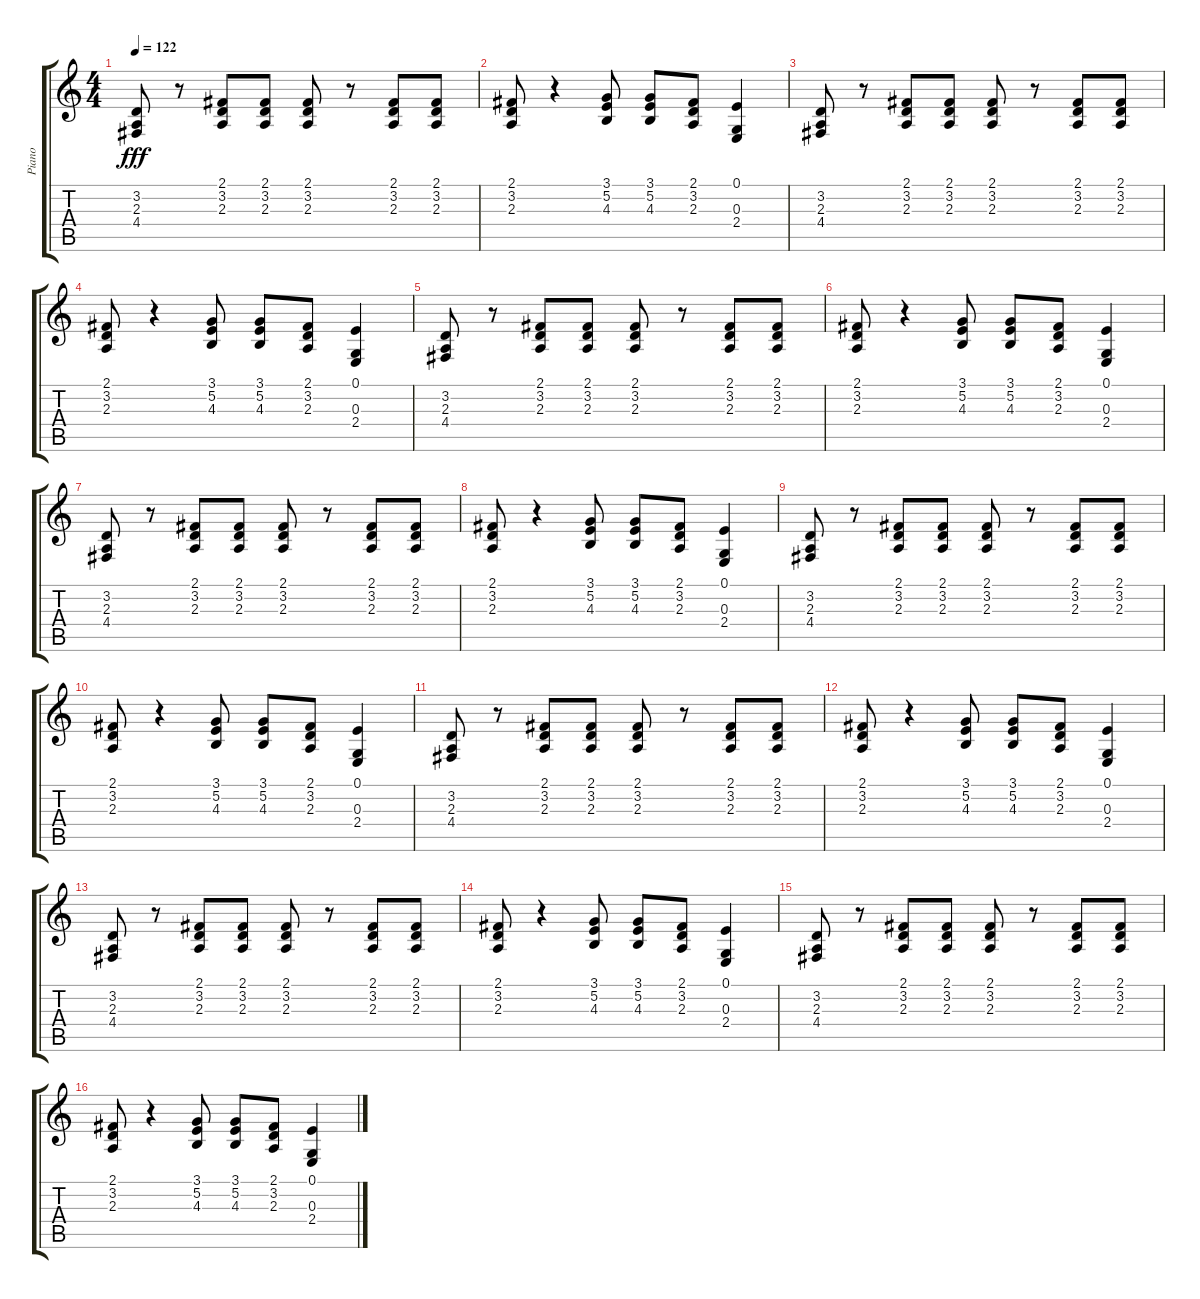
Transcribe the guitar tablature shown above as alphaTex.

\track ("Piano" "Piano") {instrument electricgrandpiano}
\staff {score tabs}
\tuning (E4 B3 G3 D3 A2 E2) {hide}
\ts (4 4)
\tempo 122
\clef g2
\ks c
(3.2 2.3 4.4).8{dy fff} r.8 (2.1 3.2 2.3).8 (2.1 3.2 2.3).8 (2.1 3.2 2.3).8 r.8 (2.1 3.2 2.3).8 (2.1 3.2 2.3).8 |
(2.1 3.2 2.3).8 r.4 (3.1 5.2 4.3).8 (3.1 5.2 4.3).8 (2.1 3.2 2.3).8 (0.1 0.3 2.4).4 |
(3.2 2.3 4.4).8 r.8 (2.1 3.2 2.3).8 (2.1 3.2 2.3).8 (2.1 3.2 2.3).8 r.8 (2.1 3.2 2.3).8 (2.1 3.2 2.3).8 |
(2.1 3.2 2.3).8 r.4 (3.1 5.2 4.3).8 (3.1 5.2 4.3).8 (2.1 3.2 2.3).8 (0.1 0.3 2.4).4 |
(3.2 2.3 4.4).8 r.8 (2.1 3.2 2.3).8 (2.1 3.2 2.3).8 (2.1 3.2 2.3).8 r.8 (2.1 3.2 2.3).8 (2.1 3.2 2.3).8 |
(2.1 3.2 2.3).8 r.4 (3.1 5.2 4.3).8 (3.1 5.2 4.3).8 (2.1 3.2 2.3).8 (0.1 0.3 2.4).4 |
(3.2 2.3 4.4).8 r.8 (2.1 3.2 2.3).8 (2.1 3.2 2.3).8 (2.1 3.2 2.3).8 r.8 (2.1 3.2 2.3).8 (2.1 3.2 2.3).8 |
(2.1 3.2 2.3).8 r.4 (3.1 5.2 4.3).8 (3.1 5.2 4.3).8 (2.1 3.2 2.3).8 (0.1 0.3 2.4).4 |
(3.2 2.3 4.4).8 r.8 (2.1 3.2 2.3).8 (2.1 3.2 2.3).8 (2.1 3.2 2.3).8 r.8 (2.1 3.2 2.3).8 (2.1 3.2 2.3).8 |
(2.1 3.2 2.3).8 r.4 (3.1 5.2 4.3).8 (3.1 5.2 4.3).8 (2.1 3.2 2.3).8 (0.1 0.3 2.4).4 |
(3.2 2.3 4.4).8 r.8 (2.1 3.2 2.3).8 (2.1 3.2 2.3).8 (2.1 3.2 2.3).8 r.8 (2.1 3.2 2.3).8 (2.1 3.2 2.3).8 |
(2.1 3.2 2.3).8 r.4 (3.1 5.2 4.3).8 (3.1 5.2 4.3).8 (2.1 3.2 2.3).8 (0.1 0.3 2.4).4 |
(3.2 2.3 4.4).8 r.8 (2.1 3.2 2.3).8 (2.1 3.2 2.3).8 (2.1 3.2 2.3).8 r.8 (2.1 3.2 2.3).8 (2.1 3.2 2.3).8 |
(2.1 3.2 2.3).8 r.4 (3.1 5.2 4.3).8 (3.1 5.2 4.3).8 (2.1 3.2 2.3).8 (0.1 0.3 2.4).4 |
(3.2 2.3 4.4).8 r.8 (2.1 3.2 2.3).8 (2.1 3.2 2.3).8 (2.1 3.2 2.3).8 r.8 (2.1 3.2 2.3).8 (2.1 3.2 2.3).8 |
(2.1 3.2 2.3).8 r.4 (3.1 5.2 4.3).8 (3.1 5.2 4.3).8 (2.1 3.2 2.3).8 (0.1 0.3 2.4).4
